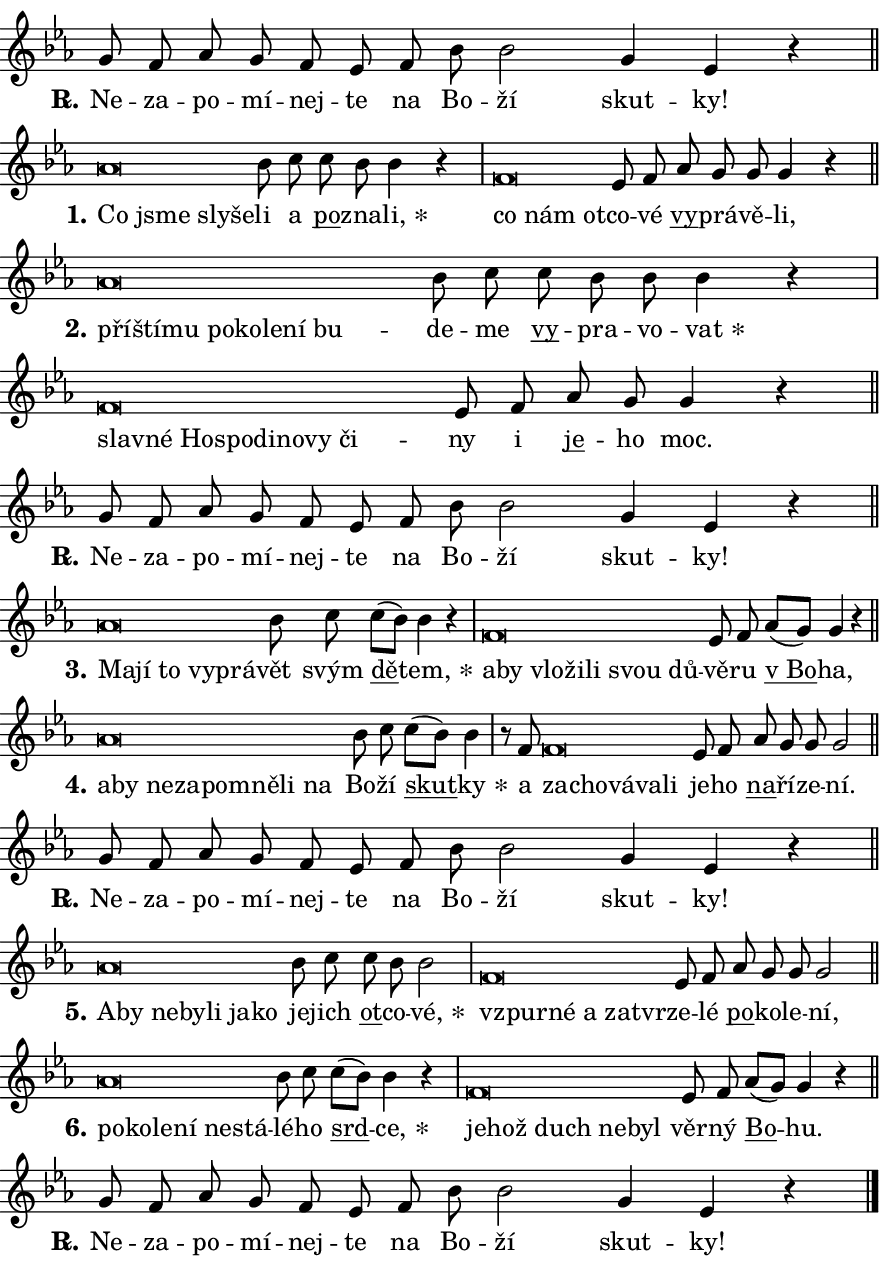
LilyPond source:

\version "2.24.0"
\header { tagline = "" }
\paper {
  indent = 0\cm
  top-margin = 0\cm
  right-margin = 0.13\cm % to fit lyric hyphens
  bottom-margin = 0\cm
  left-margin = 0\cm
  paper-width = 15\cm
  page-breaking = #ly:one-page-breaking
  system-system-spacing.basic-distance = #11
  score-system-spacing.basic-distance = #11
  ragged-last = ##f
}


%% Author: Thomas Morley
%% https://lists.gnu.org/archive/html/lilypond-user/2020-05/msg00002.html
#(define (line-position grob)
"Returns position of @var[grob} in current system:
   @code{'start}, if at first time-step
   @code{'end}, if at last time-step
   @code{'middle} otherwise
"
  (let* ((col (ly:item-get-column grob))
         (ln (ly:grob-object col 'left-neighbor))
         (rn (ly:grob-object col 'right-neighbor))
         (col-to-check-left (if (ly:grob? ln) ln col))
         (col-to-check-right (if (ly:grob? rn) rn col))
         (break-dir-left
           (and
             (ly:grob-property col-to-check-left 'non-musical #f)
             (ly:item-break-dir col-to-check-left)))
         (break-dir-right
           (and
             (ly:grob-property col-to-check-right 'non-musical #f)
             (ly:item-break-dir col-to-check-right))))
        (cond ((eqv? 1 break-dir-left) 'start)
              ((eqv? -1 break-dir-right) 'end)
              (else 'middle))))

#(define (tranparent-at-line-position vctor)
  (lambda (grob)
  "Relying on @code{line-position} select the relevant enry from @var{vctor}.
Used to determine transparency,"
    (case (line-position grob)
      ((end) (not (vector-ref vctor 0)))
      ((middle) (not (vector-ref vctor 1)))
      ((start) (not (vector-ref vctor 2))))))

noteHeadBreakVisibility =
#(define-music-function (break-visibility)(vector?)
"Makes @code{NoteHead}s transparent relying on @var{break-visibility}"
#{
  \override NoteHead.transparent =
    #(tranparent-at-line-position break-visibility)
#})

#(define delete-ledgers-for-transparent-note-heads
  (lambda (grob)
    "Reads whether a @code{NoteHead} is transparent.
If so this @code{NoteHead} is removed from @code{'note-heads} from
@var{grob}, which is supposed to be @code{LedgerLineSpanner}.
As a result ledgers are not printed for this @code{NoteHead}"
    (let* ((nhds-array (ly:grob-object grob 'note-heads))
           (nhds-list
             (if (ly:grob-array? nhds-array)
                 (ly:grob-array->list nhds-array)
                 '()))
           ;; Relies on the transparent-property being done before
           ;; Staff.LedgerLineSpanner.after-line-breaking is executed.
           ;; This is fragile ...
           (to-keep
             (remove
               (lambda (nhd)
                 (ly:grob-property nhd 'transparent #f))
               nhds-list)))
      ;; TODO find a better method to iterate over grob-arrays, similiar
      ;; to filter/remove etc for lists
      ;; For now rebuilt from scratch
      (set! (ly:grob-object grob 'note-heads)  '())
      (for-each
        (lambda (nhd)
          (ly:pointer-group-interface::add-grob grob 'note-heads nhd))
        to-keep))))

squashNotes = {
  \override NoteHead.X-extent = #'(-0.2 . 0.2)
  \override NoteHead.Y-extent = #'(-0.75 . 0)
  \override NoteHead.stencil =
    #(lambda (grob)
       (let ((pos (ly:grob-property grob 'staff-position)))
         (begin
           (if (< pos -7) (display "ERROR: Lower brevis then expected\n") (display ""))
           (if (<= pos -6) ly:text-interface::print ly:note-head::print))))
}
unSquashNotes = {
  \revert NoteHead.X-extent
  \revert NoteHead.Y-extent
  \revert NoteHead.stencil
}

hideNotes = \noteHeadBreakVisibility #begin-of-line-visible
unHideNotes = \noteHeadBreakVisibility #all-visible

% work-around for resetting accidentals
% https://lilypond.org/doc/v2.23/Documentation/notation/displaying-rhythms#unmetered-music
cadenzaMeasure = {
  \cadenzaOff
  \partial 1024 s1024
  \cadenzaOn
}

#(define-markup-command (accent layout props text) (markup?)
  "Underline accented syllable"
  (interpret-markup layout props
    #{\markup \override #'(offset . 4.3) \underline { #text }#}))

responsum = \markup \concat {
  "R" \hspace #-1.05 \path #0.1 #'((moveto 0 0.07) (lineto 0.9 0.8)) \hspace #0.05 "."
}

spaceSize = #0.6828661417322834 % exact space size for TeX Gyre Schola

\layout {
  \context {
    \Staff
    \remove "Time_signature_engraver"
    \override LedgerLineSpanner.after-line-breaking = #delete-ledgers-for-transparent-note-heads
  }
  \context {
    \Lyrics {
      \override LyricSpace.minimum-distance = \spaceSize
      \override LyricText.font-name = #"TeX Gyre Schola"
      \override LyricText.font-size = 1
      \override StanzaNumber.font-name = #"TeX Gyre Schola Bold"
      \override StanzaNumber.font-size = 1
    }
  }
  \context {
    \Score 
    \override NoteHead.text =
      #(lambda (grob) 
        (let ((pos (ly:grob-property grob 'staff-position)))
          #{\markup {
            \combine
              \halign #-0.55 \raise #(if (= pos -6) 0 0.5) \override #'(thickness . 2) \draw-line #'(3.2 . 0)
              \musicglyph "noteheads.sM1"
          }#}))
  }
}

% magnetic-lyrics.ily
%
%   written by
%     Jean Abou Samra <jean@abou-samra.fr>
%     Werner Lemberg <wl@gnu.org>
%
%   adapted by
%     Jiri Hon <jiri.hon@gmail.com>
%
% Version 2022-Apr-15

% https://www.mail-archive.com/lilypond-user@gnu.org/msg149350.html

#(define (Left_hyphen_pointer_engraver context)
   "Collect syllable-hyphen-syllable occurrences in lyrics and store
them in properties.  This engraver only looks to the left.  For
example, if the lyrics input is @code{foo -- bar}, it does the
following.

@itemize @bullet
@item
Set the @code{text} property of the @code{LyricHyphen} grob between
@q{foo} and @q{bar} to @code{foo}.

@item
Set the @code{left-hyphen} property of the @code{LyricText} grob with
text @q{foo} to the @code{LyricHyphen} grob between @q{foo} and
@q{bar}.
@end itemize

Use this auxiliary engraver in combination with the
@code{lyric-@/text::@/apply-@/magnetic-@/offset!} hook."
   (let ((hyphen #f)
         (text #f))
     (make-engraver
      (acknowledgers
       ((lyric-syllable-interface engraver grob source-engraver)
        (set! text grob)))
      (end-acknowledgers
       ((lyric-hyphen-interface engraver grob source-engraver)
        ;(when (not (grob::has-interface grob 'lyric-space-interface))
          (set! hyphen grob)));)
      ((stop-translation-timestep engraver)
       (when (and text hyphen)
         (ly:grob-set-object! text 'left-hyphen hyphen))
       (set! text #f)
       (set! hyphen #f)))))

#(define (lyric-text::apply-magnetic-offset! grob)
   "If the space between two syllables is less than the value in
property @code{LyricText@/.details@/.squash-threshold}, move the right
syllable to the left so that it gets concatenated with the left
syllable.

Use this function as a hook for
@code{LyricText@/.after-@/line-@/breaking} if the
@code{Left_@/hyphen_@/pointer_@/engraver} is active."
   (let ((hyphen (ly:grob-object grob 'left-hyphen #f)))
     (when hyphen
       (let ((left-text (ly:spanner-bound hyphen LEFT)))
         (when (grob::has-interface left-text 'lyric-syllable-interface)
           (let* ((common (ly:grob-common-refpoint grob left-text X))
                  (this-x-ext (ly:grob-extent grob common X))
                  (left-x-ext
                   (begin
                     ;; Trigger magnetism for left-text.
                     (ly:grob-property left-text 'after-line-breaking)
                     (ly:grob-extent left-text common X)))
                  ;; `delta` is the gap width between two syllables.
                  (delta (- (interval-start this-x-ext)
                            (interval-end left-x-ext)))
                  (details (ly:grob-property grob 'details))
                  (threshold (assoc-get 'squash-threshold details 0.2)))
             (when (< delta threshold)
               (let* (;; We have to manipulate the input text so that
                      ;; ligatures crossing syllable boundaries are not
                      ;; disabled.  For languages based on the Latin
                      ;; script this is essentially a beautification.
                      ;; However, for non-Western scripts it can be a
                      ;; necessity.
                      (lt (ly:grob-property left-text 'text))
                      (rt (ly:grob-property grob 'text))
                      (is-space (grob::has-interface hyphen 'lyric-space-interface))
                      (space (if is-space " " ""))
                      (extra-delta (if is-space spaceSize 0))
                      ;; Append new syllable.
                      (ltrt-space (if (and (string? lt) (string? rt))
                                (string-append lt space rt)
                                (make-concat-markup (list lt space rt))))
                      ;; Right-align `ltrt` to the right side.
                      (ltrt-space-markup (grob-interpret-markup
                               grob
                               (make-translate-markup
                                (cons (interval-length this-x-ext) 0)
                                (make-right-align-markup ltrt-space)))))
                 (begin
                   ;; Don't print `left-text`.
                   (ly:grob-set-property! left-text 'stencil #f)
                   ;; Set text and stencil (which holds all collected
                   ;; syllables so far) and shift it to the left.
                   (ly:grob-set-property! grob 'text ltrt-space)
                   (ly:grob-set-property! grob 'stencil ltrt-space-markup)
                   (ly:grob-translate-axis! grob (- (- delta extra-delta)) X))))))))))


#(define (lyric-hyphen::displace-bounds-first grob)
   ;; Make very sure this callback isn't triggered too early.
   (let ((left (ly:spanner-bound grob LEFT))
         (right (ly:spanner-bound grob RIGHT)))
     (ly:grob-property left 'after-line-breaking)
     (ly:grob-property right 'after-line-breaking)
     (ly:lyric-hyphen::print grob)))

squashThreshold = #0.4

\layout {
  \context {
    \Lyrics
    \consists #Left_hyphen_pointer_engraver
    \override LyricText.after-line-breaking =
      #lyric-text::apply-magnetic-offset!
    \override LyricHyphen.stencil = #lyric-hyphen::displace-bounds-first
    \override LyricText.details.squash-threshold = \squashThreshold
    \override LyricHyphen.minimum-distance = 0
    \override LyricHyphen.minimum-length = \squashThreshold
  }
}

squashText = \override LyricText.details.squash-threshold = 9999
unSquashText = \override LyricText.details.squash-threshold = \squashThreshold

leftText = \override LyricText.self-alignment-X = #LEFT
unLeftText = \revert LyricText.self-alignment-X

starOffset = #(lambda (grob) 
                (let ((x_offset (ly:self-alignment-interface::aligned-on-x-parent grob)))
                  (if (= x_offset 0) 0 (+ x_offset 1.2))))

star = #(define-music-function (syllable)(string?)
"Append star separator at the end of a syllable"
#{
  \once \override LyricText.X-offset = #starOffset
  \lyricmode { \markup {
    #syllable
    \override #'((font-name . "TeX Gyre Schola Bold")) \hspace #0.2 \lower #0.65 \larger "*"
  } }
#})

starAccent = #(define-music-function (syllable)(string?)
"Append star separator at the end of a syllable and make accent"
#{
  \once \override LyricText.X-offset = #starOffset
  \lyricmode { \markup {
    \accent #syllable
    \override #'((font-name . "TeX Gyre Schola Bold")) \hspace #0.2 \lower #0.65 \larger "*"
  } }
#})

breath = #(define-music-function (syllable)(string?)
"Append breathing indicator at the end of a syllable"
#{
  \lyricmode { \markup { #syllable "+" } }
#})

optionalBreath = #(define-music-function (syllable)(string?)
"Append optional breathing indicator at the end of a syllable"
#{
  \lyricmode { \markup { #syllable "(+)" } }
#})


\score {
    <<
        \new Voice = "melody" { \cadenzaOn \key es \major \relative { g'8 f as g f es \bar "" f bes bes2 g4 es r \cadenzaMeasure \bar "||" \break } }
        \new Lyrics \lyricsto "melody" { \lyricmode { \set stanza = \responsum
Ne -- za -- po -- mí -- nej -- te na Bo -- ží skut -- ky! } }
    >>
    \layout {}
}

\score {
    <<
        \new Voice = "melody" { \cadenzaOn \key es \major \relative { \squashNotes as'\breve*1/16 \hideNotes \breve*1/16 \bar "" \breve*1/16 \breve*1/16 \bar "" \unHideNotes \unSquashNotes bes8 c \bar "" c bes bes4 r \cadenzaMeasure \bar "|" \squashNotes f\breve*1/16 \hideNotes \breve*1/16 \breve*1/16 \bar "" \unHideNotes \unSquashNotes es8 f \bar "" as g g g4 r \cadenzaMeasure \bar "||" \break } }
        \new Lyrics \lyricsto "melody" { \lyricmode { \set stanza = "1."
\leftText Co \squashText jsme sly -- še -- \unLeftText \unSquashText li a \markup \accent po -- zna -- \star li, \leftText co \squashText nám ot -- \unLeftText \unSquashText co -- vé \markup \accent vy -- prá -- vě -- li, } }
    >>
    \layout {}
}

\score {
    <<
        \new Voice = "melody" { \cadenzaOn \key es \major \relative { \squashNotes as'\breve*1/16 \hideNotes \breve*1/16 \bar "" \breve*1/16 \bar "" \breve*1/16 \bar "" \breve*1/16 \bar "" \breve*1/16 \bar "" \breve*1/16 \breve*1/16 \bar "" \unHideNotes \unSquashNotes bes8 c \bar "" c bes bes bes4 r \cadenzaMeasure \bar "|" \squashNotes f\breve*1/16 \hideNotes \breve*1/16 \bar "" \breve*1/16 \bar "" \breve*1/16 \bar "" \breve*1/16 \bar "" \breve*1/16 \bar "" \breve*1/16 \breve*1/16 \bar "" \unHideNotes \unSquashNotes es8 f \bar "" as g g4 r \cadenzaMeasure \bar "||" \break } }
        \new Lyrics \lyricsto "melody" { \lyricmode { \set stanza = "2."
\leftText pří -- \squashText ští -- mu po -- ko -- le -- ní bu -- \unLeftText \unSquashText de -- me \markup \accent vy -- pra -- vo -- \star vat \leftText slav -- \squashText né Ho -- spo -- di -- no -- vy či -- \unLeftText \unSquashText ny i \markup \accent je -- ho moc. } }
    >>
    \layout {}
}

\score {
    <<
        \new Voice = "melody" { \cadenzaOn \key es \major \relative { g'8 f as g f es \bar "" f bes bes2 g4 es r \cadenzaMeasure \bar "||" \break } }
        \new Lyrics \lyricsto "melody" { \lyricmode { \set stanza = \responsum
Ne -- za -- po -- mí -- nej -- te na Bo -- ží skut -- ky! } }
    >>
    \layout {}
}

\score {
    <<
        \new Voice = "melody" { \cadenzaOn \key es \major \relative { \squashNotes as'\breve*1/16 \hideNotes \breve*1/16 \bar "" \breve*1/16 \bar "" \breve*1/16 \breve*1/16 \bar "" \unHideNotes \unSquashNotes bes8 c \bar "" c[( bes)] bes4 r \cadenzaMeasure \bar "|" \squashNotes f\breve*1/16 \hideNotes \breve*1/16 \bar "" \breve*1/16 \bar "" \breve*1/16 \bar "" \breve*1/16 \bar "" \breve*1/16 \breve*1/16 \bar "" \unHideNotes \unSquashNotes es8 f \bar "" as[( g)] g4 r \cadenzaMeasure \bar "||" \break } }
        \new Lyrics \lyricsto "melody" { \lyricmode { \set stanza = "3."
\leftText Ma -- \squashText jí to vy -- prá -- \unLeftText \unSquashText vět svým \markup \accent dě -- \star tem, \leftText a -- \squashText by vlo -- ži -- li svou dů -- \unLeftText \unSquashText vě -- ru \markup \accent "v Bo" -- ha, } }
    >>
    \layout {}
}

\score {
    <<
        \new Voice = "melody" { \cadenzaOn \key es \major \relative { \squashNotes as'\breve*1/16 \hideNotes \breve*1/16 \bar "" \breve*1/16 \bar "" \breve*1/16 \bar "" \breve*1/16 \bar "" \breve*1/16 \bar "" \breve*1/16 \breve*1/16 \bar "" \unHideNotes \unSquashNotes bes8 c \bar "" c[( bes)] bes4 \cadenzaMeasure \bar "|" r8 f8 \squashNotes f\breve*1/16 \hideNotes \breve*1/16 \bar "" \breve*1/16 \bar "" \breve*1/16 \breve*1/16 \bar "" \unHideNotes \unSquashNotes es8 f \bar "" as g g g2 \cadenzaMeasure \bar "||" \break } }
        \new Lyrics \lyricsto "melody" { \lyricmode { \set stanza = "4."
\leftText a -- \squashText by ne -- za -- po -- mně -- li na \unLeftText \unSquashText Bo -- ží \markup \accent skut -- \star ky a \leftText za -- \squashText cho -- vá -- va -- li \unLeftText \unSquashText je -- ho \markup \accent na -- ří -- ze -- ní. } }
    >>
    \layout {}
}

\score {
    <<
        \new Voice = "melody" { \cadenzaOn \key es \major \relative { g'8 f as g f es \bar "" f bes bes2 g4 es r \cadenzaMeasure \bar "||" \break } }
        \new Lyrics \lyricsto "melody" { \lyricmode { \set stanza = \responsum
Ne -- za -- po -- mí -- nej -- te na Bo -- ží skut -- ky! } }
    >>
    \layout {}
}

\score {
    <<
        \new Voice = "melody" { \cadenzaOn \key es \major \relative { \squashNotes as'\breve*1/16 \hideNotes \breve*1/16 \bar "" \breve*1/16 \bar "" \breve*1/16 \bar "" \breve*1/16 \bar "" \breve*1/16 \breve*1/16 \bar "" \unHideNotes \unSquashNotes bes8 c \bar "" c bes bes2 \cadenzaMeasure \bar "|" \squashNotes f\breve*1/16 \hideNotes \breve*1/16 \bar "" \breve*1/16 \bar "" \breve*1/16 \breve*1/16 \bar "" \unHideNotes \unSquashNotes es8 f \bar "" as g g g2 \cadenzaMeasure \bar "||" \break } }
        \new Lyrics \lyricsto "melody" { \lyricmode { \set stanza = "5."
\leftText A -- \squashText by ne -- by -- li ja -- ko \unLeftText \unSquashText je -- jich \markup \accent ot -- co -- \star vé, \leftText vzpur -- \squashText né a za -- tvr -- \unLeftText \unSquashText ze -- lé \markup \accent po -- ko -- le -- ní, } }
    >>
    \layout {}
}

\score {
    <<
        \new Voice = "melody" { \cadenzaOn \key es \major \relative { \squashNotes as'\breve*1/16 \hideNotes \breve*1/16 \bar "" \breve*1/16 \bar "" \breve*1/16 \bar "" \breve*1/16 \breve*1/16 \bar "" \unHideNotes \unSquashNotes bes8 c \bar "" c[( bes)] bes4 r \cadenzaMeasure \bar "|" \squashNotes f\breve*1/16 \hideNotes \breve*1/16 \bar "" \breve*1/16 \bar "" \breve*1/16 \breve*1/16 \bar "" \unHideNotes \unSquashNotes es8 f \bar "" as[( g)] g4 r \cadenzaMeasure \bar "||" \break } }
        \new Lyrics \lyricsto "melody" { \lyricmode { \set stanza = "6."
\leftText po -- \squashText ko -- le -- ní ne -- stá -- \unLeftText \unSquashText lé -- ho \markup \accent srd -- \star ce, \leftText je -- \squashText hož duch ne -- byl \unLeftText \unSquashText věr -- ný \markup \accent Bo -- hu. } }
    >>
    \layout {}
}

\score {
    <<
        \new Voice = "melody" { \cadenzaOn \key es \major \relative { g'8 f as g f es \bar "" f bes bes2 g4 es r \cadenzaMeasure \bar "||" \break } \bar "|." }
        \new Lyrics \lyricsto "melody" { \lyricmode { \set stanza = \responsum
Ne -- za -- po -- mí -- nej -- te na Bo -- ží skut -- ky! } }
    >>
    \layout {}
}
